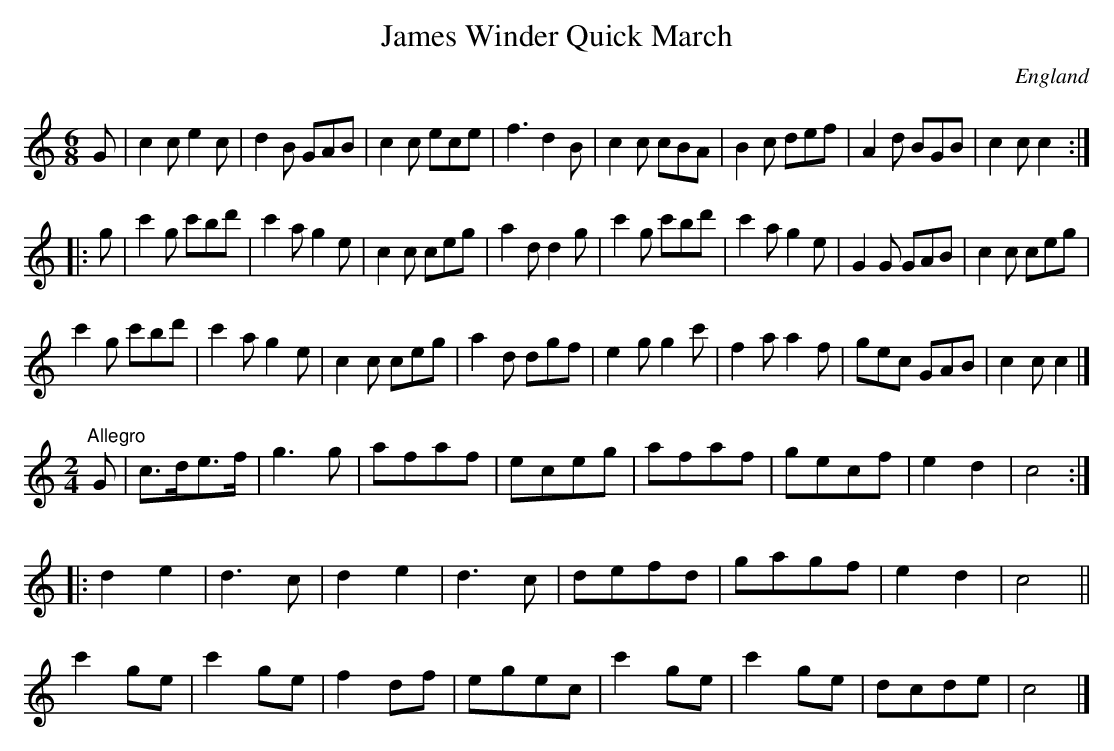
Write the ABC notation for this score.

X:1
T:James Winder Quick March
L:1/8
M:6/8
O:England
K:C major
G |\
c2c e2c | d2B GAB | c2c ece | f3 d2B | \
c2c cBA | B2c def | A2d BGB | c2c c2 ::
g |\
c'2g c'bd' | c'2a g2e | c2c ceg | a2d d2g |\
c'2g c'bd' | c'2a g2e | G2G GAB | c2c ceg |
c'2g c'bd' | c'2a g2e | c2c ceg | a2d dgf |\
e2g g2c' | f2a a2f | gec GAB | c2c c2 |]
"^Allegro" [M:2/4][L:1/8] G |\
c>de>f | g3g  | afaf | eceg | \
afaf   | gecf | e2d2 | c4 ::
d2e2 | d3c  | d2e2 | d3c | \
defd | gagf | e2d2 | c4 ||
c'2ge | c'2ge | f2df | egec |\
c'2ge | c'2ge | dcde | c4 |]
